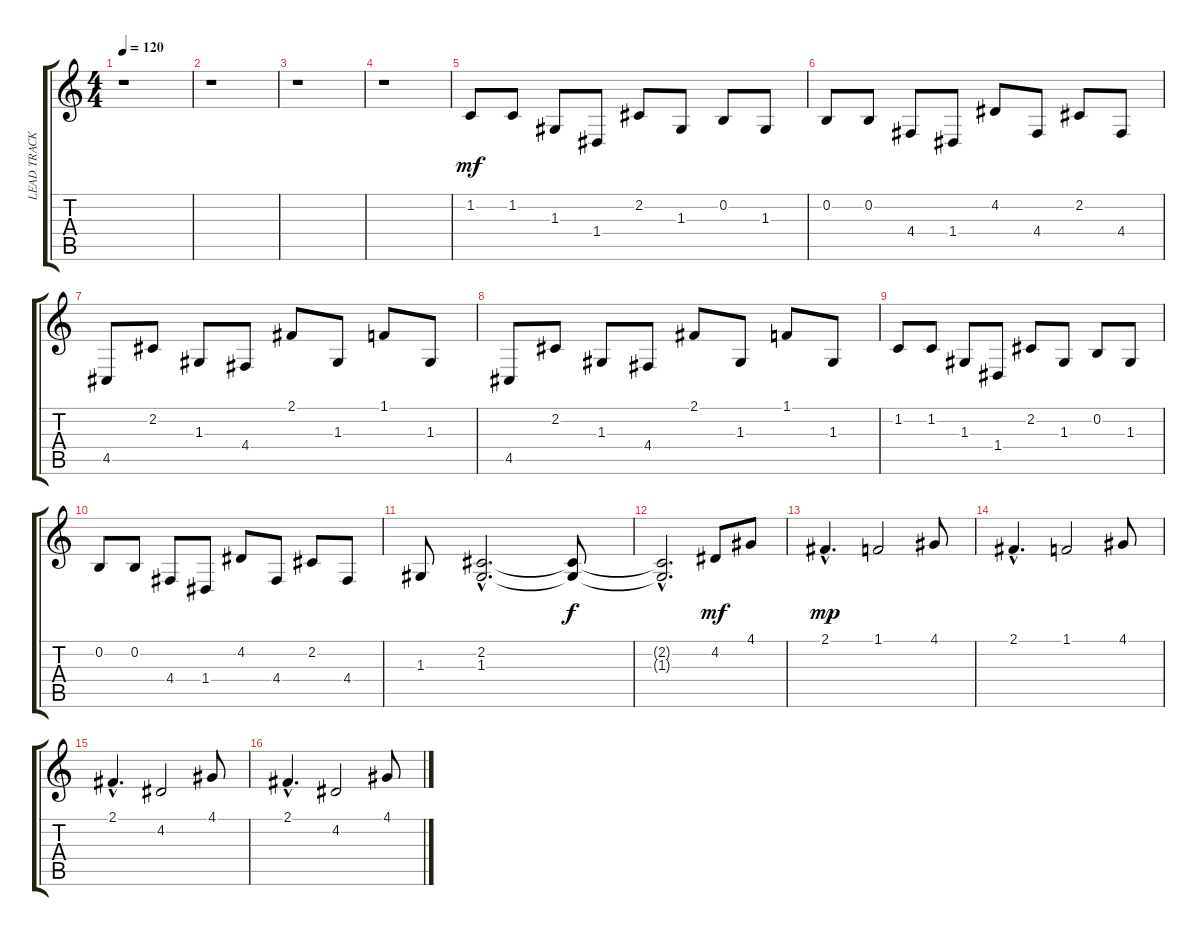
\track ("LEAD TRACK          " "LEAD TRACK") {instrument synthbrass1}
\staff {score tabs}
\tuning (E4 B3 G3 D3 A2 E2) {hide}
\ts (4 4)
\tempo 120
\clef g2
\ks c
r.1{dy mp} |
r.1 |
r.1 |
r.1 |
1.2.8{dy mf} 1.2.8 1.3.8 1.4.8 2.2.8 1.3.8 0.2.8 1.3.8 |
0.2.8 0.2.8 4.4.8 1.4.8 4.2.8 4.4.8 2.2.8 4.4.8 |
4.5.8 2.2.8 1.3.8 4.4.8 2.1.8 1.3.8 1.1.8 1.3.8 |
4.5.8 2.2.8 1.3.8 4.4.8 2.1.8 1.3.8 1.1.8 1.3.8 |
1.2.8 1.2.8 1.3.8 1.4.8 2.2.8 1.3.8 0.2.8 1.3.8 |
0.2.8 0.2.8 4.4.8 1.4.8 4.2.8 4.4.8 2.2.8 4.4.8 |
1.3.8 (2.2{hac} 1.3{hac}).2{d} (2.2{t} 1.3{t}).8{dy f} |
(2.2{hac t} 1.3{hac t}).2{d} 4.2.8{dy mf} 4.1.8 |
2.1{hac}.4{d dy mp} 1.1.2 4.1.8 |
2.1{hac}.4{d} 1.1.2 4.1.8 |
2.1{hac}.4{d} 4.2.2 4.1.8 |
2.1{hac}.4{d} 4.2.2 4.1.8
